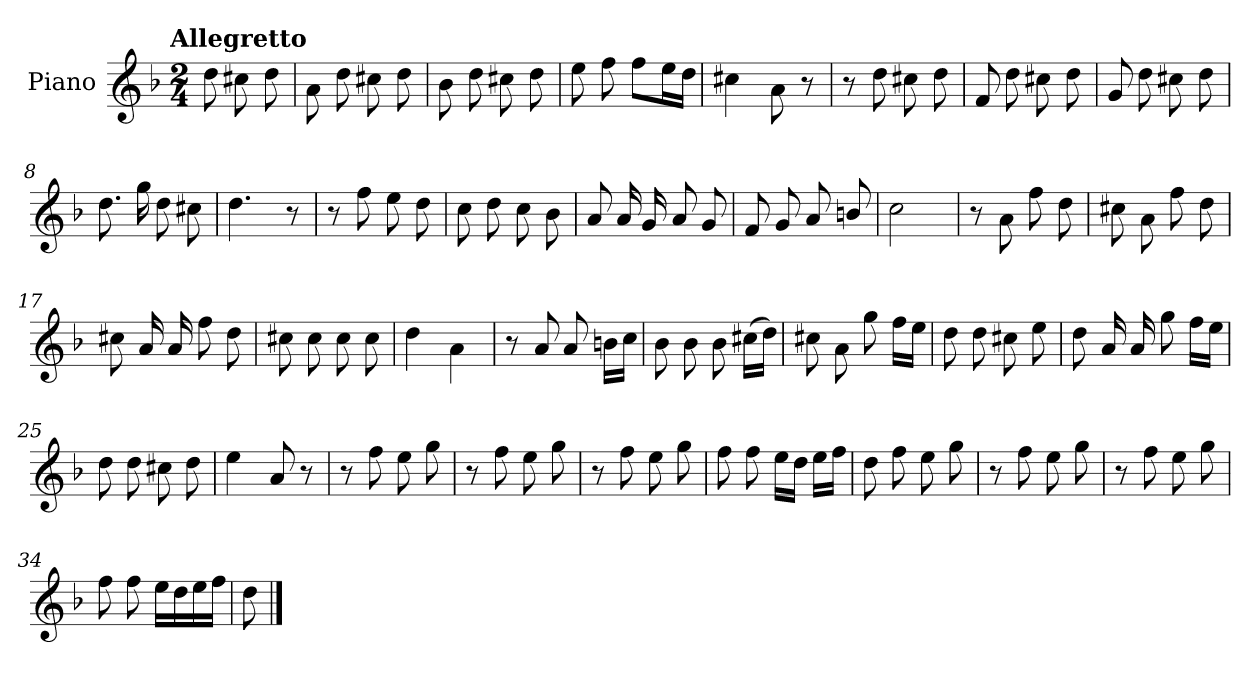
**kern
*part1
*staff1
*I"Piano
*I'Pno.
*clefG2
*k[b-]
!!LO:TX:omd:t=Allegretto
*M2/4
*MM116
=
8dd\
8cc#X\
8dd\
=1
8a\
8dd\
8cc#X\
8dd\
=2
8b-\
8dd\
8cc#X\
8dd\
=3
8ee\
8ff\
8ff\L
16ee\L
16dd\JJ
=4
4cc#X\
8a\
8r
!!LO:LB:g=z
=5
8r
8dd\
8cc#X\
8dd\
=6
8f/
8dd\
8cc#X\
8dd\
=7
8g/
8dd\
8cc#X\
8dd\
=8
8.dd\
16gg\
8dd\
8cc#X\
=9
4.dd\
8r
!!LO:LB:g=z
=10
8r
8ff\
8ee\
8dd\
=11
8cc\
8dd\
8cc\
8b-\
=12
8a/
16a/
16g/
8a/
8g/
=13
8f/
8g/
8a/
8bn/
=14
2cc\
=15
8r
8a\
8ff\
8dd\
!!LO:LB:g=z
=16
8cc#X\
8a\
8ff\
8dd\
=17
8cc#X\
16a/
16a/
8ff\
8dd\
=18
8cc#X\
8cc#\
8cc#\
8cc#\
=19
4dd\
4a\
=20
8r
8a/
8a/
16bn\LL
16cc\JJ
!!LO:LB:g=z
=21
8b-\
8b-\
8b-\
(>16cc#X\LL
16dd\JJ)
=22
8cc#X\
8a\
8gg\
16ff\LL
16ee\JJ
=23
8dd\
8dd\
8cc#X\
8ee\
=24
8dd\
16a/
16a/
8gg\
16ff\LL
16ee\JJ
!!LO:LB:g=z
=25
8dd\
8dd\
8cc#X\
8dd\
=26
4ee\
8a/
8r
=27
8r
8ff\
8ee\
8gg\
=28
8r
8ff\
8ee\
8gg\
=29
8r
8ff\
8ee\
8gg\
!!LO:LB:g=z
=30
8ff\
8ff\
16ee\LL
16dd\JJ
16ee\LL
16ff\JJ
=31
8dd\
8ff\
8ee\
8gg\
=32
8r
8ff\
8ee\
8gg\
=33
8r
8ff\
8ee\
8gg\
=34
8ff\
8ff\
16ee\LL
16dd\
16ee\
16ff\JJ
=35
8dd\
==
*-
